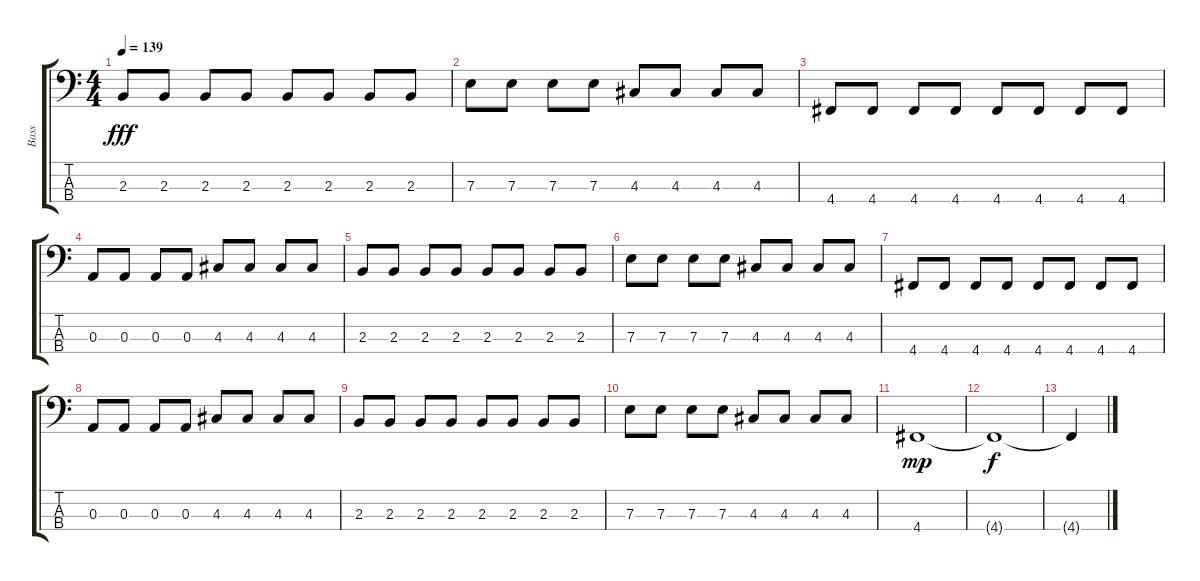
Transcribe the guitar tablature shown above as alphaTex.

\track ("Bass" "Bass") {instrument electricbassfinger}
\staff {score tabs}
\tuning (G2 D2 A1 D1) {hide}
\ts (4 4)
\tempo 139
\clef f4
\ks c
2.3.8{dy fff} 2.3.8 2.3.8 2.3.8 2.3.8 2.3.8 2.3.8 2.3.8 |
7.3.8 7.3.8 7.3.8 7.3.8 4.3.8 4.3.8 4.3.8 4.3.8 |
4.4.8 4.4.8 4.4.8 4.4.8 4.4.8 4.4.8 4.4.8 4.4.8 |
0.3.8 0.3.8 0.3.8 0.3.8 4.3.8 4.3.8 4.3.8 4.3.8 |
2.3.8 2.3.8 2.3.8 2.3.8 2.3.8 2.3.8 2.3.8 2.3.8 |
7.3.8 7.3.8 7.3.8 7.3.8 4.3.8 4.3.8 4.3.8 4.3.8 |
4.4.8 4.4.8 4.4.8 4.4.8 4.4.8 4.4.8 4.4.8 4.4.8 |
0.3.8 0.3.8 0.3.8 0.3.8 4.3.8 4.3.8 4.3.8 4.3.8 |
2.3.8 2.3.8 2.3.8 2.3.8 2.3.8 2.3.8 2.3.8 2.3.8 |
7.3.8 7.3.8 7.3.8 7.3.8 4.3.8 4.3.8 4.3.8 4.3.8 |
4.4.1{dy mp} |
4.4{t}.1{dy f} |
4.4{t}.4
